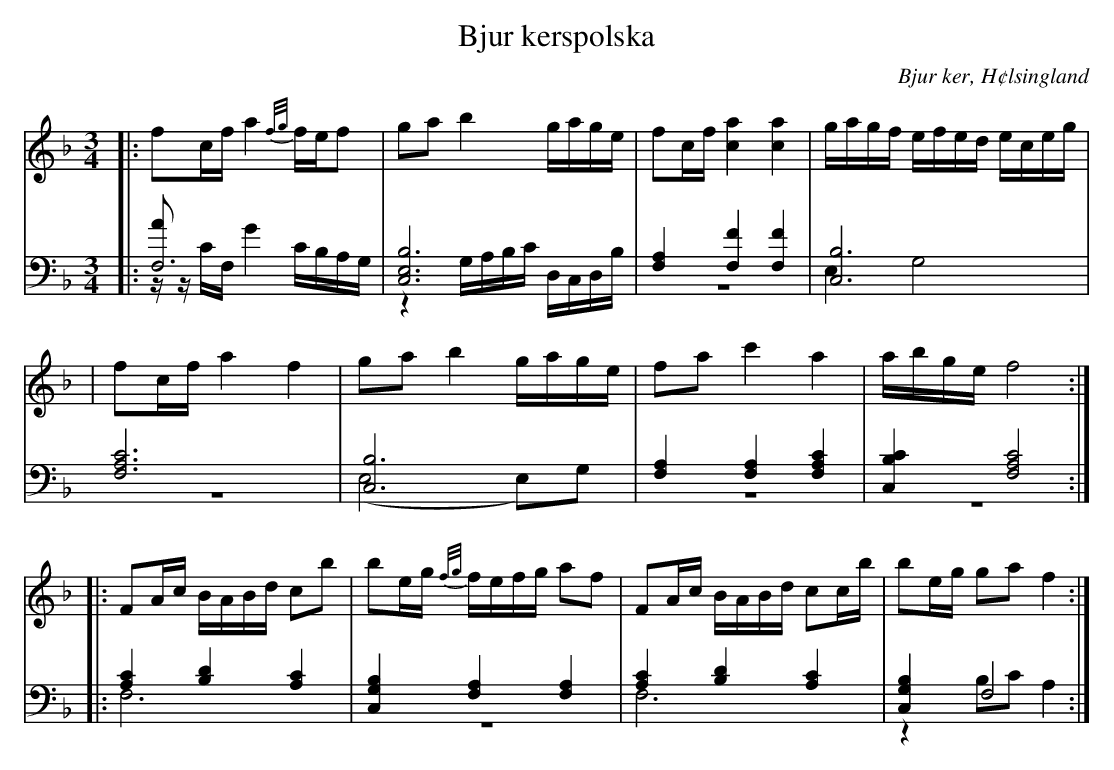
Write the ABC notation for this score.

X:1
T: Bjur kerspolska
O: Bjur ker, H¢lsingland
M: 3/4
L: 1/8
K: F
V:1
V:2
V:3 merge
V: 1
|:fc/f/ a2 {f/g/}f/e/f|ga b2 g/a/g/e/|fc/f/ [c2a2] [c2a2]|g/a/g/f/ e/f/e/d/ e/c/e/g/|
|fc/f/ a2 f2|ga b2 g/a/g/e/|fa c'2 a2| a/b/g/e/ f4:|
|:FA/c/ B/A/B/d/ cb|be/g/ {f/g/}f/e/f/g/ af|FA/c/ B/A/B/d/ cc/b/|be/g/ ga f2:|
V:2 clef=bass
|:[F,6A]|[C,6E,6B,6]|[F,2A,2] [F,2F2] [F,2F2]|[C,6B,6]|
[F,6A,6C6]|[C,6B,6]|[F,2A,2] [F,2A,2] [F,2A,2C2]|[C,2B,2C2] [F,4A,4C4]:|
 |:[A,2C2] [B,2D2] [A,2C2]|[C,2G,2B,2] [F,2A,2] [F,2A,2]|[A,2C2] [B,2D2] [A,2C2]|[C,2G,2B,2] F,4 :|
V:3 clef=bass
 |:z/z/C/F,/ G2 C/B,/A,/G,/|z2 G,/A,/B,/C/ D,/C,/D,/B,/|z6|E,2 G,4|
 |z6|(E,4 E,)G,|z6|z6:|
|:F,6|z6|F,6|z2 B,C A,2:|
